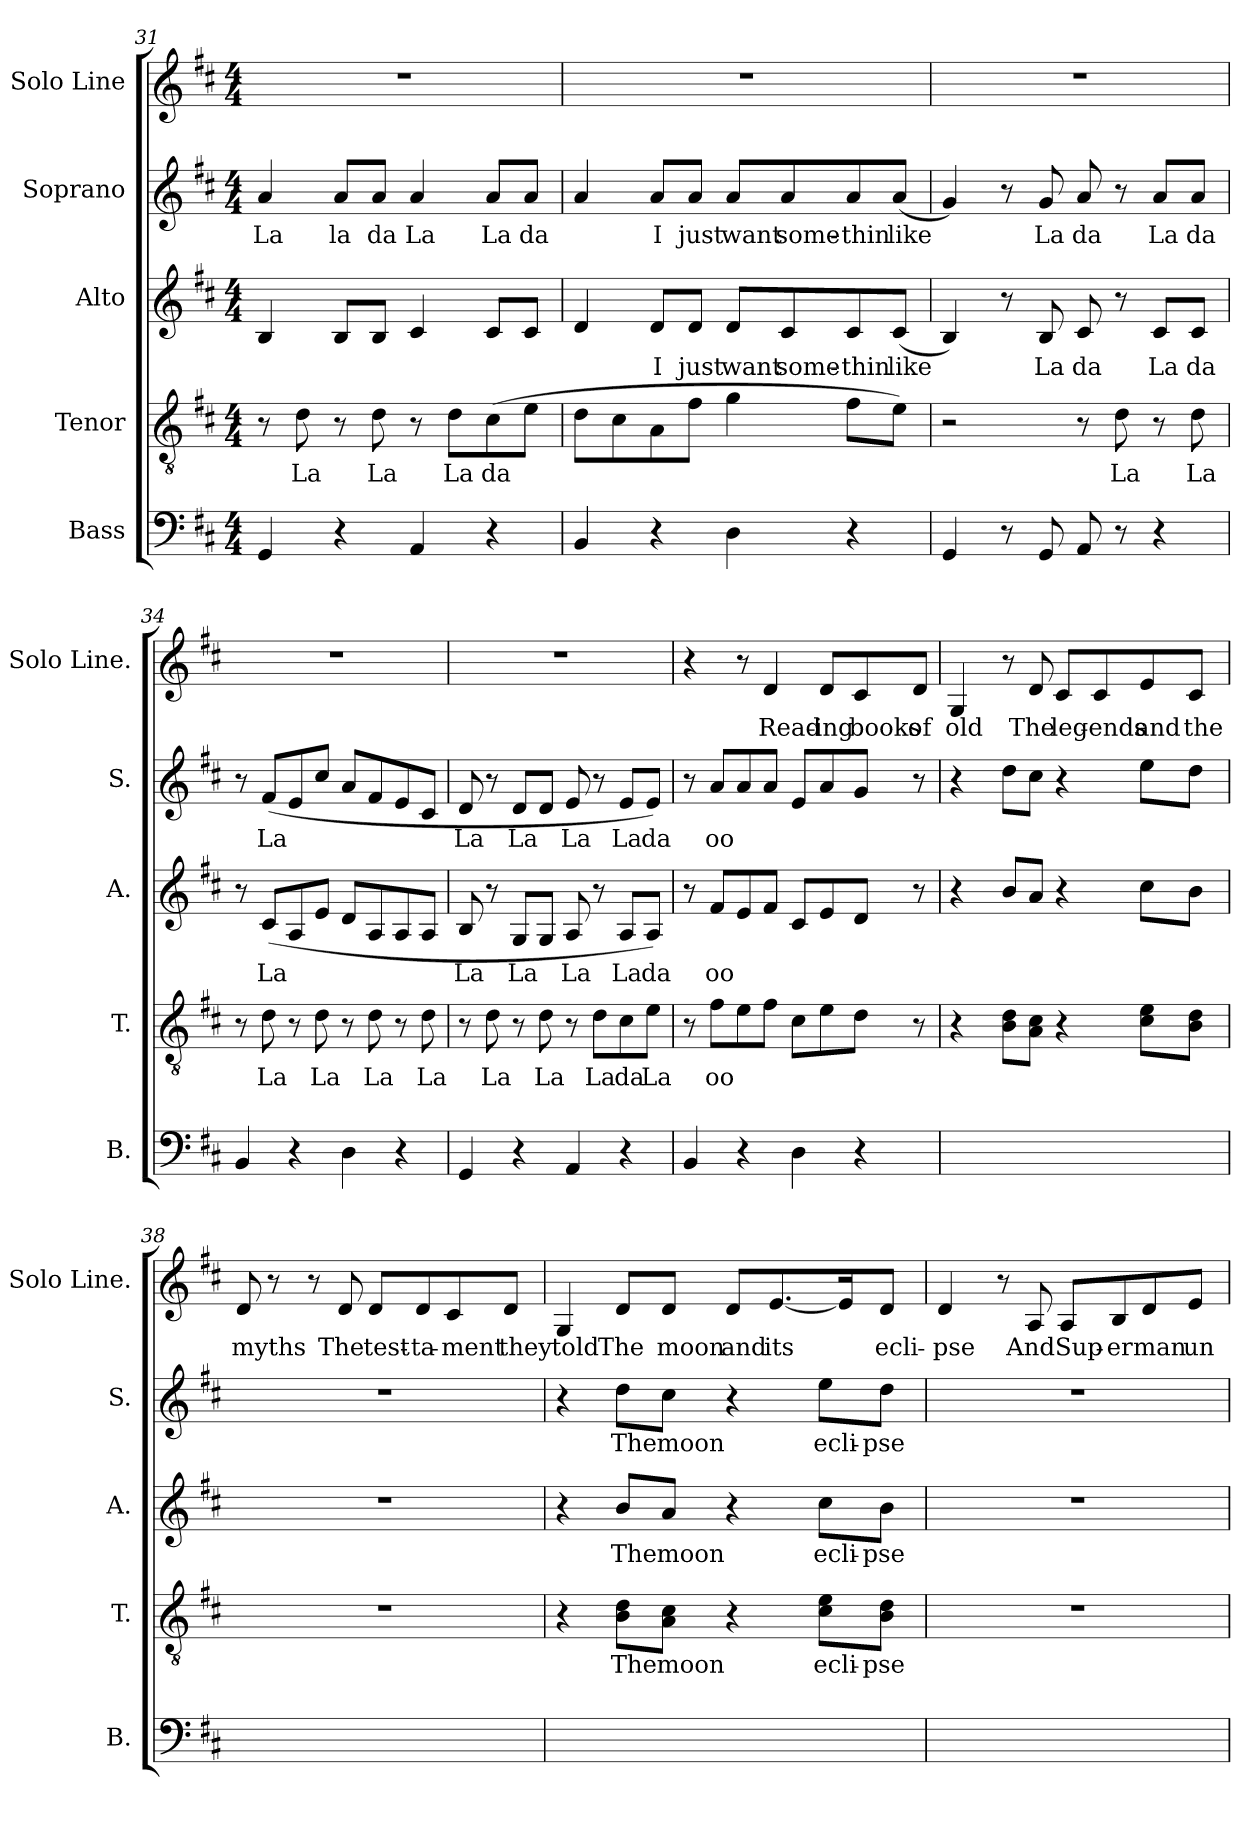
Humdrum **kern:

**kern	**kern	**text	**kern	**text	**kern	**text	**kern	**text
*part5	*part4	*part4	*part3	*part3	*part2	*part2	*part1	*part1
*staff5	*staff4	*staff4	*staff3	*staff3	*staff2	*staff2	*staff1	*staff1
*I"Bass	*I"Tenor	*	*I"Alto	*	*I"Soprano	*	*I"Solo Line	*
*I'B.	*I'T.	*	*I'A.	*	*I'S.	*	*I'Solo Line.	*
*clefF4	*clefGv2	*	*clefG2	*	*clefG2	*	*clefG2	*
*k[f#c#]	*k[f#c#]	*	*k[f#c#]	*	*k[f#c#]	*	*k[f#c#]	*
*M4/4	*M4/4	*	*M4/4	*	*M4/4	*	*M4/4	*
=31	=31	=31	=31	=31	=31	=31	=31	=31
!	!	!	!	!	!	!LO:LY:b	!	!
4GG/	8r	.	4B/	.	4a/	La	1r	.
!	!	!LO:LY:b	!	!	!	!	!	!
.	8d\	La	.	.	.	.	.	.
!	!	!	!	!	!	!LO:LY:b	!	!
4r	8r	.	8B/L	.	8a/L	la	.	.
!	!	!LO:LY:b	!	!	!	!LO:LY:b	!	!
.	8d\	La	8B/J	.	8a/J	da	.	.
!	!	!	!	!	!	!LO:LY:b	!	!
4AA/	8r	.	4c#/	.	4a/	La	.	.
!	!	!LO:LY:b	!	!	!	!	!	!
.	8d\L	La	.	.	.	.	.	.
!	!	!LO:LY:b	!	!	!	!LO:LY:b	!	!
4r	(8c#\	da	8c#/L	.	8a/L	La	.	.
!	!	!	!	!	!	!LO:LY:b	!	!
.	8e\J	.	8c#/J	.	8a/J	da	.	.
!!LO:LB:g=z
=32	=32	=32	=32	=32	=32	=32	=32	=32
4BB/	8d\L	.	4d/	.	4a/	.	1r	.
.	8c#\	.	.	.	.	.	.	.
!	!	!	!	!LO:LY:b	!	!LO:LY:b	!	!
4r	8A\	.	8d/L	I	8a/L	I	.	.
!	!	!	!	!LO:LY:b	!	!LO:LY:b	!	!
.	8f#\J	.	8d/J	just	8a/J	just	.	.
!	!	!	!	!LO:LY:b	!	!LO:LY:b	!	!
4D\	4g\	.	8d/L	want	8a/L	want	.	.
!	!	!	!	!LO:LY:b	!	!LO:LY:b	!	!
.	.	.	8c#/	some-	8a/	some-	.	.
!	!	!	!	!LO:LY:b	!	!LO:LY:b	!	!
4r	8f#\L	.	8c#/	-thin	8a/	-thin	.	.
!	!	!	!	!LO:LY:b	!	!LO:LY:b	!	!
.	8e\J)	.	(8c#/J	like	(8a/J	like	.	.
=33	=33	=33	=33	=33	=33	=33	=33	=33
4GG/	2r	.	4B/)	.	4g/)	.	1r	.
8r	.	.	8r	.	8r	.	.	.
!	!	!	!	!LO:LY:b	!	!LO:LY:b	!	!
8GG/	.	.	8B/	La	8g/	La	.	.
!	!	!	!	!LO:LY:b	!	!LO:LY:b	!	!
8AA/	8r	.	8c#/	da	8a/	da	.	.
!	!	!LO:LY:b	!	!	!	!	!	!
8r	8d\	La	8r	.	8r	.	.	.
!	!	!	!	!LO:LY:b	!	!LO:LY:b	!	!
4r	8r	.	8c#/L	La	8a/L	La	.	.
!	!	!LO:LY:b	!	!LO:LY:b	!	!LO:LY:b	!	!
.	8d\	La	8c#/J	da	8a/J	da	.	.
=34	=34	=34	=34	=34	=34	=34	=34	=34
4BB/	8r	.	8r	.	8r	.	1r	.
!	!	!LO:LY:b	!	!LO:LY:b	!	!LO:LY:b	!	!
.	8d\	La	(8c#/L	La	(8f#/L	La	.	.
4r	8r	.	8A/	.	8e/	.	.	.
!	!	!LO:LY:b	!	!	!	!	!	!
.	8d\	La	8e/J	.	8cc#/J	.	.	.
4D\	8r	.	8d/L	.	8a/L	.	.	.
!	!	!LO:LY:b	!	!	!	!	!	!
.	8d\	La	8A/	.	8f#/	.	.	.
4r	8r	.	8A/	.	8e/	.	.	.
!	!	!LO:LY:b	!	!	!	!	!	!
.	8d\	La	8A/J	.	8c#/J	.	.	.
!!LO:PB:g=z
=35	=35	=35	=35	=35	=35	=35	=35	=35
!	!	!	!	!LO:LY:b	!	!LO:LY:b	!	!
4GG/	8r	.	8B/	La	8d/	La	1r	.
!	!	!LO:LY:b	!	!	!	!	!	!
.	8d\	La	8r	.	8r	.	.	.
!	!	!	!	!LO:LY:b	!	!LO:LY:b	!	!
4r	8r	.	8G/L	La	8d/L	La	.	.
!	!	!LO:LY:b	!	!	!	!	!	!
.	8d\	La	8G/J	.	8d/J	.	.	.
!	!	!	!	!LO:LY:b	!	!LO:LY:b	!	!
4AA/	8r	.	8A/	La	8e/	La	.	.
!	!	!LO:LY:b	!	!	!	!	!	!
.	8d\L	La	8r	.	8r	.	.	.
!	!	!LO:LY:b	!	!LO:LY:b	!	!LO:LY:b	!	!
4r	8c#\	da	8A/L	La	8e/L	La	.	.
!	!	!LO:LY:b	!	!LO:LY:b	!	!LO:LY:b	!	!
.	8e\J	La	8A/J)	da	8e/J)	da	.	.
=36	=36	=36	=36	=36	=36	=36	=36	=36
4BB/	8r	.	8r	.	8r	.	4r	.
!	!	!LO:LY:b	!	!LO:LY:b	!	!LO:LY:b	!	!
.	8f#\L	oo	8f#/L	oo	8a/L	oo	.	.
4r	8e\	.	8e/	.	8a/	.	8r	.
!	!	!	!	!	!	!	!	!LO:LY:b
.	8f#\J	.	8f#/J	.	8a/J	.	4d/	Read-
4D\	8c#\L	.	8c#/L	.	8e/L	.	.	.
!	!	!	!	!	!	!	!	!LO:LY:b
.	8e\	.	8e/	.	8a/	.	8d/L	-ing
!	!	!	!	!	!	!	!	!LO:LY:b
4r	8d\J	.	8d/J	.	8g/J	.	8c#/	books
!	!	!	!	!	!	!	!	!LO:LY:b
.	8r	.	8r	.	8r	.	8d/J	of
=37	=37	=37	=37	=37	=37	=37	=37	=37
!	!	!	!	!	!	!	!	!LO:LY:b
8.GG/Lyy	4r	.	4r	.	4r	.	4G/	old
8.BB/yy	.	.	.	.	.	.	.	.
.	8B\ 8d\L	.	8b/L	.	8dd\L	.	8r	.
!	!	!	!	!	!	!	!	!LO:LY:b
8.D/yy	8A\ 8c#\J	.	8a/J	.	8cc#\J	.	8d/	The
!	!	!	!	!	!	!	!	!LO:LY:b
.	4r	.	4r	.	4r	.	8c#/L	leg-
16.AA/Lyy	.	.	.	.	.	.	.	.
!	!	!	!	!	!	!	!	!LO:LY:b
.	.	.	.	.	.	.	8c#/	-ends
32.AA/JKyy	.	.	.	.	.	.	.	.
8C#/yy	.	.	.	.	.	.	.	.
!	!	!	!	!	!	!	!	!LO:LY:b
.	8c#\ 8e\L	.	8cc#\L	.	8ee\L	.	8e/	and
[64E/KKKyy	.	.	.	.	.	.	.	.
8E/yy_	.	.	.	.	.	.	.	.
!	!	!	!	!	!	!	!	!LO:LY:b
.	8B\ 8d\J	.	8b\J	.	8dd\J	.	8c#/J	the
32E/Jkkyy]	.	.	.	.	.	.	.	.
!!LO:LB:g=z
=38	=38	=38	=38	=38	=38	=38	=38	=38
!	!	!	!	!	!	!	!	!LO:LY:b
8.BB/Lyy	1r	.	1r	.	1r	.	8d/	myths
.	.	.	.	.	.	.	8r	.
8.D/Jyy	.	.	.	.	.	.	.	.
.	.	.	.	.	.	.	8r	.
!	!	!	!	!	!	!	!	!LO:LY:b
2F#\yy	.	.	.	.	.	.	8d/	The
!	!	!	!	!	!	!	!	!LO:LY:b
.	.	.	.	.	.	.	8d/L	test-
!	!	!	!	!	!	!	!	!LO:LY:b
.	.	.	.	.	.	.	8d/	-ta-
!	!	!	!	!	!	!	!	!LO:LY:b
.	.	.	.	.	.	.	8c#/	-ment
!	!	!	!	!	!	!	!	!LO:LY:b
16F#\LLyy	.	.	.	.	.	.	8d/J	they
16F#\JJyy	.	.	.	.	.	.	.	.
=39	=39	=39	=39	=39	=39	=39	=39	=39
!	!	!	!	!	!	!	!	!LO:LY:b
8.GG/Lyy	4r	.	4r	.	4r	.	4G/	told
8.BB/yy	.	.	.	.	.	.	.	.
!	!	!LO:LY:b	!	!LO:LY:b	!	!LO:LY:b	!	!LO:LY:b
.	8B\ 8d\L	The	8b/L	The	8dd\L	The	8d/L	The
!	!	!LO:LY:b	!	!LO:LY:b	!	!LO:LY:b	!	!LO:LY:b
8.D/yy	8A\ 8c#\J	moon	8a/J	moon	8cc#\J	moon	8d/J	moon
!	!	!	!	!	!	!	!	!LO:LY:b
.	4r	.	4r	.	4r	.	8d/L	and
16.AA/Lyy	.	.	.	.	.	.	.	.
!	!	!	!	!	!	!	!	!LO:LY:b
.	.	.	.	.	.	.	[8.e/	its
32.AA/JKyy	.	.	.	.	.	.	.	.
8C#/yy	.	.	.	.	.	.	.	.
!	!	!LO:LY:b	!	!LO:LY:b	!	!LO:LY:b	!	!
.	8c#\ 8e\L	ecli-	8cc#\L	ecli-	8ee\L	ecli-	.	.
.	.	.	.	.	.	.	16e/K]	.
[64E/KKKyy	.	.	.	.	.	.	.	.
8E/yy_	.	.	.	.	.	.	.	.
!	!	!LO:LY:b	!	!LO:LY:b	!	!LO:LY:b	!	!LO:LY:b
.	8B\ 8d\J	-pse	8b\J	-pse	8dd\J	-pse	8d/J	ecli-
32E/Jkkyy]	.	.	.	.	.	.	.	.
!!LO:PB:g=z
=40	=40	=40	=40	=40	=40	=40	=40	=40
!	!	!	!	!	!	!	!	!LO:LY:b
8.BB/Lyy	1r	.	1r	.	1r	.	4d/	-pse
8.D/Jyy	.	.	.	.	.	.	.	.
.	.	.	.	.	.	.	8r	.
!	!	!	!	!	!	!	!	!LO:LY:b
2F#\yy	.	.	.	.	.	.	8A/	And
!	!	!	!	!	!	!	!	!LO:LY:b
.	.	.	.	.	.	.	8A/L	Sup-
!	!	!	!	!	!	!	!	!LO:LY:b
.	.	.	.	.	.	.	8B/	-er
!	!	!	!	!	!	!	!	!LO:LY:b
.	.	.	.	.	.	.	8d/	man
!	!	!	!	!	!	!	!	!LO:LY:b
16F#\LLyy	.	.	.	.	.	.	8e/J	un-
16F#\JJyy	.	.	.	.	.	.	.	.
=	=	=	=	=	=	=	=	=
*-	*-	*-	*-	*-	*-	*-	*-	*-
